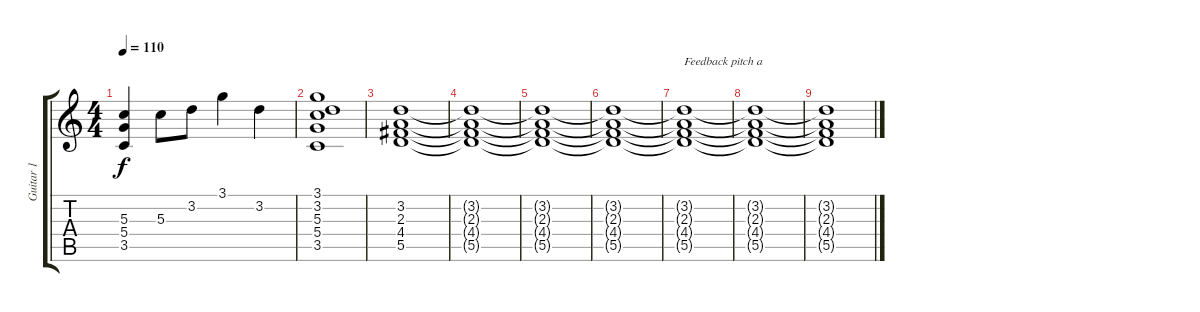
\track ("Guitar 1" "Guitar 1") {instrument overdrivenguitar}
\staff {score tabs}
\tuning (E4 B3 G3 D3 A2 E2) {hide}
\ts (4 4)
\tempo 110
\clef g2
\ks c
(5.3 5.4 3.5).4{dy f} 5.3.8 3.2.8 3.1.4 3.2.4 |
(3.1 3.2 5.3 5.4 3.5).1 |
(3.2 2.3 4.4 5.5).1 |
(3.2{t} 2.3{t} 4.4{t} 5.5{t}).1 |
(3.2{t} 2.3{t} 4.4{t} 5.5{t}).1 |
(3.2{t} 2.3{t} 4.4{t} 5.5{t}).1 |
(3.2{t} 2.3{t} 4.4{t} 5.5{t}).1{txt "Feedback pitch a"} |
(3.2{t} 2.3{t} 4.4{t} 5.5{t}).1 |
(3.2{t} 2.3{t} 4.4{t} 5.5{t}).1
